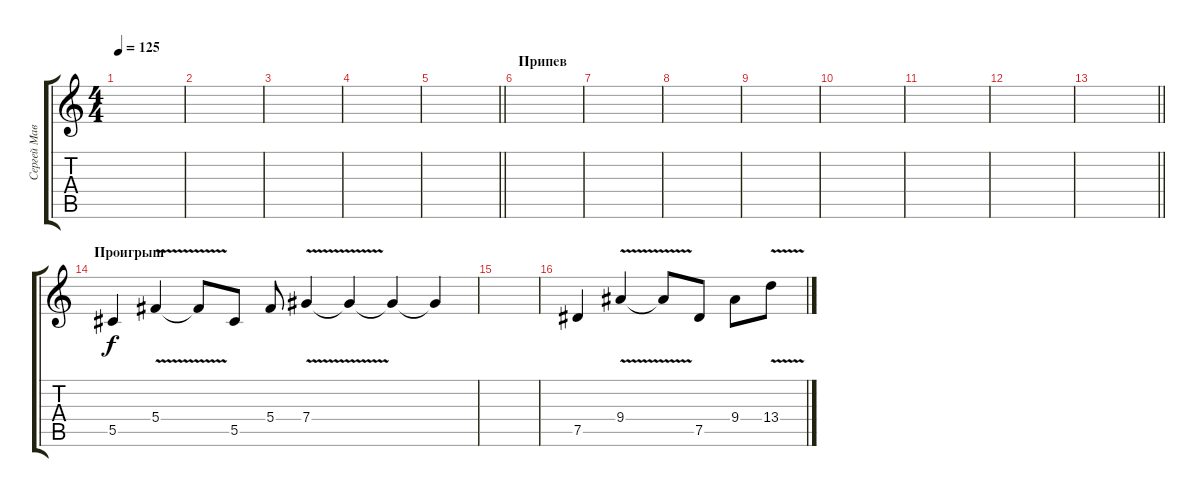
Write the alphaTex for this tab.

\track ("Сергей Маврин" "Сергей Мав") {instrument overdrivenguitar}
\staff {score tabs}
\tuning (Eb4 Bb3 Gb3 Db3 Ab2 Db2) {hide}
\ts (4 4)
\tempo 125
\clef g2
\ks c
|
|
|
|
\barLineRight lightlight
|
\section ("" "Припев")
|
|
|
|
|
|
|
\barLineRight lightlight
|
\section ("" "Проигрыш")
5.5.4{volume 14} 5.4{v}.4 5.4{t}.8 5.5.8 5.4.8 7.4{v}.4 7.4{t}.4 7.4{t}.4 7.4{t}.4 |
|
7.5.4 9.4{v}.4 9.4{t}.8 7.5.8 9.4.8 13.4{v}.8
